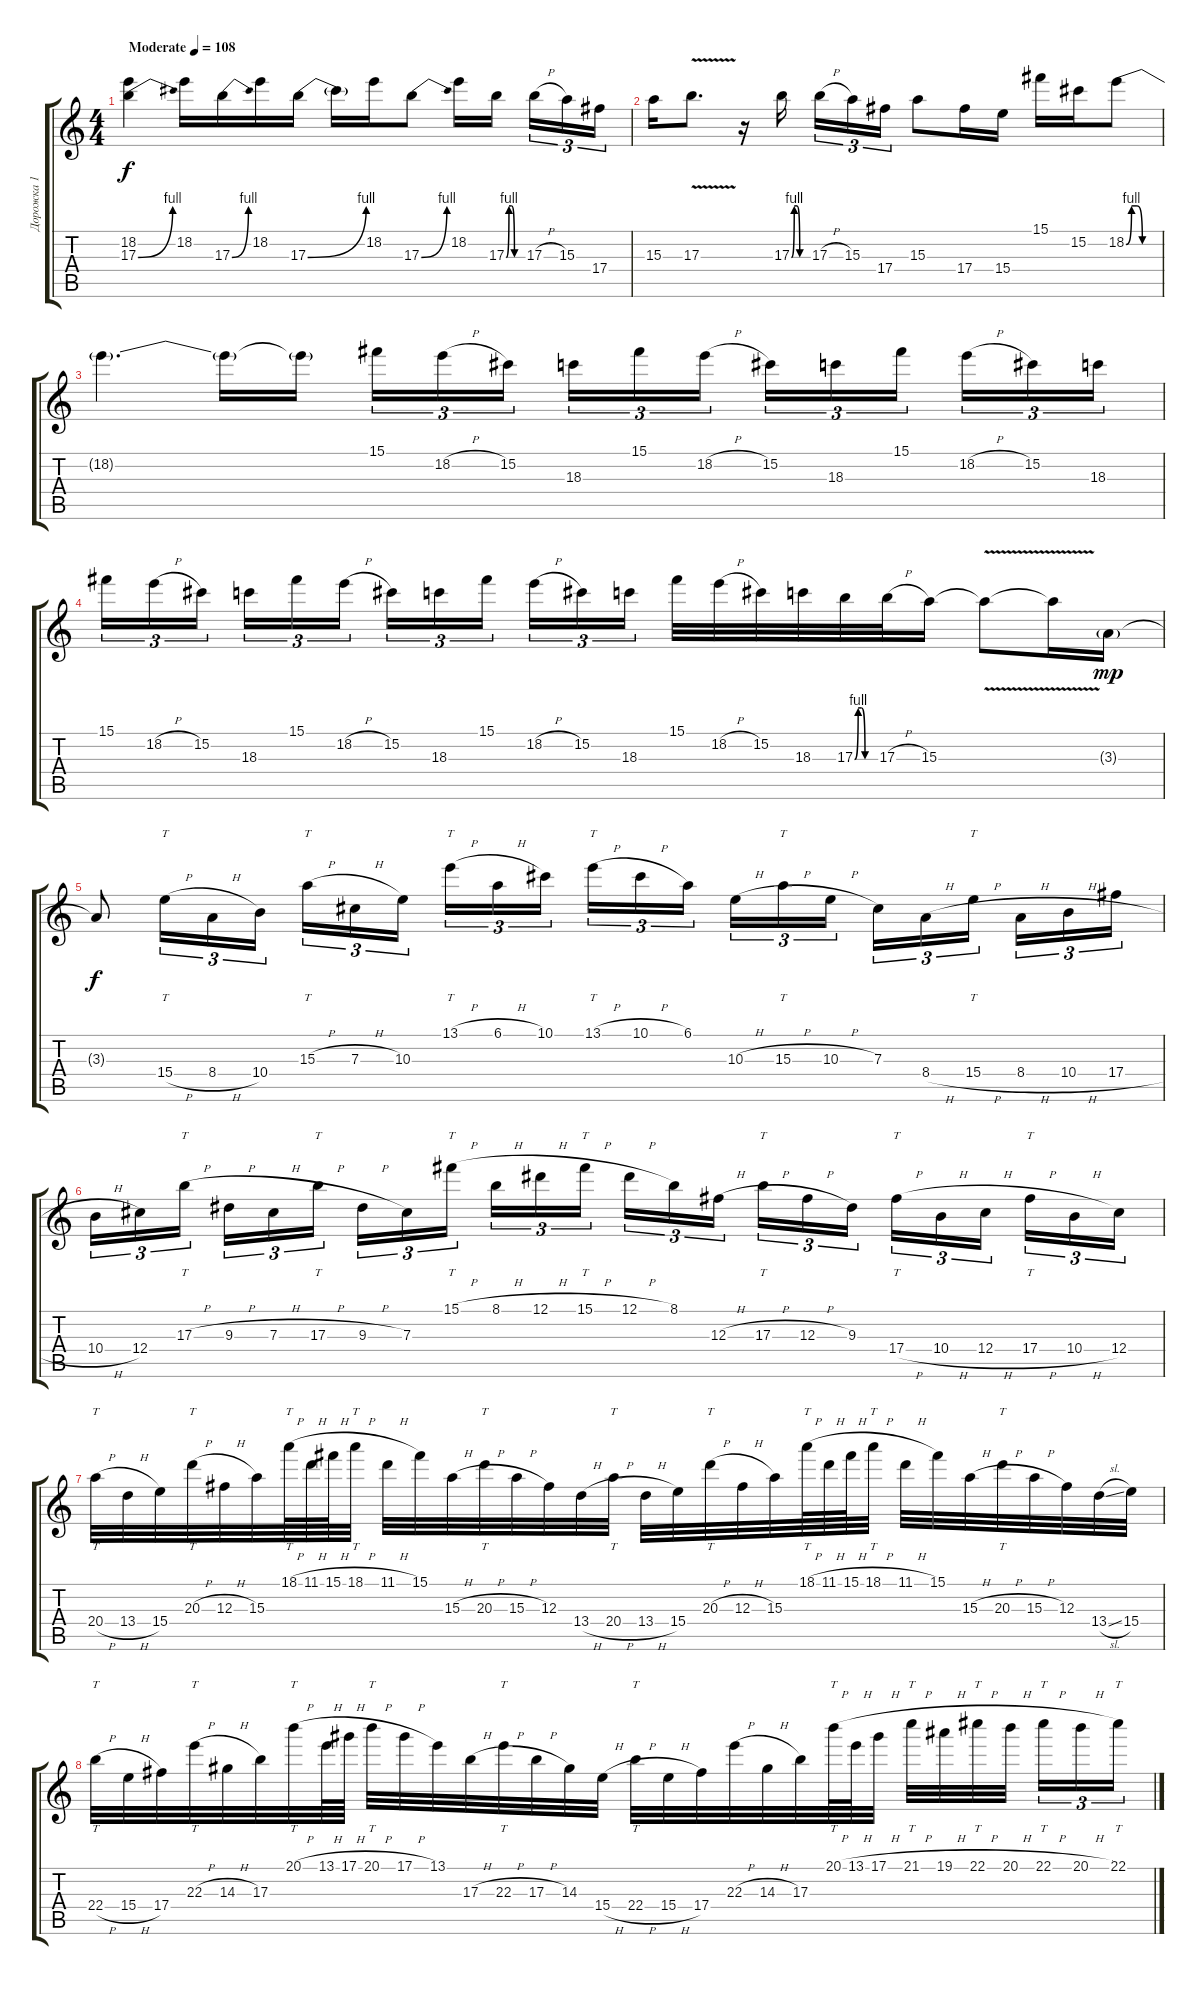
\track ("Дорожка 1" "Дорожка 1") {instrument overdrivenguitar}
\staff {score tabs}
\tuning (Eb4 Bb3 Gb3 Db3 Ab2 Eb2) {hide}
\ts (4 4)
\tempo (108 "Moderate")
\clef g2
\ks c
(18.2 17.3{be (bend 0 0 60 4)}).4{dy f instrument overdrivenguitar} 18.2.16 17.3{be (bend 0 0 60 4)}.16 18.2.16 17.3{be (bend 0 0 60 4)}.16 17.3{t}.16 18.2.16 17.3{be (bend 0 0 60 4)}.8 18.2.16 17.3{be (custom 0 0 10 4 20 4 30 0 60 0)}.16{beam splitsecondary} 17.3{h}.16{tu (3 2)} 15.3.16{tu (3 2)} 17.4.16{tu (3 2)} |
15.3.16 17.3{v}.8{d} r.16 17.3{be (custom 0 0 10 4 20 4 30 0 60 0)}.16{beam splitsecondary} 17.3{h}.16{tu (3 2)} 15.3.16{tu (3 2)} 17.4.16{tu (3 2)} 15.3.8 17.4.16 15.4.16 15.1.16 15.2.16 18.2{be (custom 0 0 10 4 20 4 30 0 60 0)}.8 |
18.2{t}.4{d} 18.2{t}.16 18.2{t}.16 15.1.16{tu (3 2)} 18.2{h}.16{tu (3 2)} 15.2.16{tu (3 2) beam splitsecondary} 18.3.16{tu (3 2)} 15.1.16{tu (3 2)} 18.2{h}.16{tu (3 2)} 15.2.16{tu (3 2)} 18.3.16{tu (3 2)} 15.1.16{tu (3 2) beam splitsecondary} 18.2{h}.16{tu (3 2)} 15.2.16{tu (3 2)} 18.3.16{tu (3 2)} |
15.1.16{tu (3 2)} 18.2{h}.16{tu (3 2)} 15.2.16{tu (3 2) beam splitsecondary} 18.3.16{tu (3 2)} 15.1.16{tu (3 2)} 18.2{h}.16{tu (3 2)} 15.2.16{tu (3 2)} 18.3.16{tu (3 2)} 15.1.16{tu (3 2) beam splitsecondary} 18.2{h}.16{tu (3 2)} 15.2.16{tu (3 2)} 18.3.16{tu (3 2)} 15.1.32 18.2{h}.32 15.2.32 18.3.32 17.3{be (custom 0 0 10 4 20 4 30 0 60 0)}.32 17.3{h}.32 15.3.16 15.3{v t}.8 15.3{v t}.16 3.3{g}.16{dy mp} |
3.3{t}.8{dy f} 15.4{h}.16{tt tu (3 2)} 8.4{h}.16{tu (3 2)} 10.4.16{tu (3 2)} 15.3{h}.16{tt tu (3 2)} 7.3{h}.16{tu (3 2)} 10.3.16{tu (3 2) beam splitsecondary} 13.1{h}.16{tt tu (3 2)} 6.1{h}.16{tu (3 2)} 10.1.16{tu (3 2)} 13.1{h}.16{tt tu (3 2)} 10.1{h}.16{tu (3 2)} 6.1.16{tu (3 2) beam splitsecondary} 10.3{h}.16{tu (3 2)} 15.3{h}.16{tt tu (3 2)} 10.3{h}.16{tu (3 2)} 7.3.16{tu (3 2)} 8.4{h}.16{tu (3 2)} 15.4{h}.16{tt tu (3 2) beam splitsecondary} 8.4{h}.16{tu (3 2)} 10.4{h}.16{tu (3 2)} 17.4{h}.16{tu (3 2)} |
10.4{h}.16{tu (3 2)} 12.4.16{tu (3 2)} 17.3{h}.16{tt tu (3 2) beam splitsecondary} 9.3{h}.16{tu (3 2)} 7.3{h}.16{tu (3 2)} 17.3{h}.16{tt tu (3 2)} 9.3{h}.16{tu (3 2)} 7.3.16{tu (3 2)} 15.1{h}.16{tt tu (3 2) beam splitsecondary} 8.1{h}.16{tu (3 2)} 12.1{h}.16{tu (3 2)} 15.1{h}.16{tt tu (3 2)} 12.1{h}.16{tu (3 2)} 8.1.16{tu (3 2)} 12.3{h}.16{tu (3 2) beam splitsecondary} 17.3{h}.16{tt tu (3 2)} 12.3{h}.16{tu (3 2)} 9.3.16{tu (3 2)} 17.4{h}.16{tt tu (3 2)} 10.4{h}.16{tu (3 2)} 12.4{h}.16{tu (3 2) beam splitsecondary} 17.4{h}.16{tt tu (3 2)} 10.4{h}.16{tu (3 2)} 12.4.16{tu (3 2)} |
20.4{h}.32{tt} 13.4{h}.32 15.4.32 20.3{h}.32{tt} 12.3{h}.32 15.3.32 18.1{h}.64{tt} 11.1{h}.64 15.1{h}.64 18.1{h}.32{tt} 11.1{h}.32 15.1.32 15.3{h}.32 20.3{h}.32{tt} 15.3{h}.32 12.3.32 13.4{h}.32 20.4{h}.32{tt} 13.4{h}.32 15.4.32 20.3{h}.32{tt} 12.3{h}.32 15.3.32 18.1{h}.64{tt} 11.1{h}.64 15.1{h}.64 18.1{h}.32{tt} 11.1{h}.32 15.1.32 15.3{h}.32 20.3{h}.32{tt} 15.3{h}.32 12.3.32 13.4{sl}.32 15.4.32 |
22.4{h}.32{tt} 15.4{h}.32 17.4.32 22.3{h}.32{tt} 14.3{h}.32 17.3.32 20.1{h}.32{tt} 13.1{h}.64 17.1{h}.64 20.1{h}.32{tt} 17.1{h}.32 13.1.32 17.3{h}.32 22.3{h}.32{tt} 17.3{h}.32 14.3.32 15.4{h}.32 22.4{h}.32{tt} 15.4{h}.32 17.4.32 22.3{h}.32 14.3{h}.32 17.3.32 20.1{h}.64{tt} 13.1{h}.64 17.1{h}.32 21.1{h}.32{tt} 19.1{h}.32 22.1{h}.32{tt} 20.1{h}.32{beam splitsecondary} 22.1{h}.16{tt tu (3 2)} 20.1{h}.16{tu (3 2)} 22.1.16{tt tu (3 2)}
